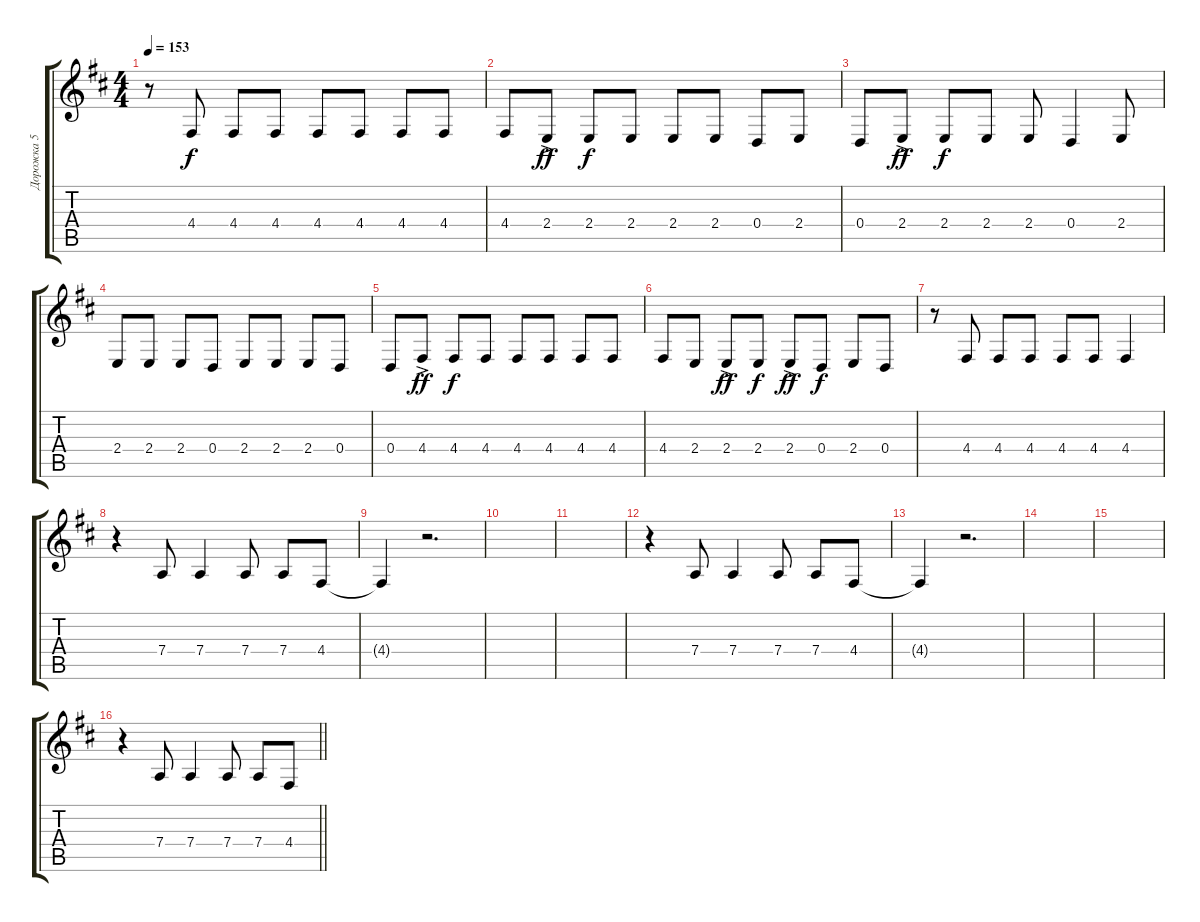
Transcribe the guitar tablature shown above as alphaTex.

\track ("Дорожка 5" "Дорожка 5") {instrument tenorsax}
\staff {score tabs}
\tuning (E4 B3 G3 D3 A2 E2) {hide}
\ts (4 4)
\tempo 153
\clef g2
\ks bminor
r.8{dy f} 4.4.8 4.4.8 4.4.8 4.4.8 4.4.8 4.4.8 4.4.8 |
4.4.8 2.4{ac}.8{dy ff} 2.4.8{dy f} 2.4.8 2.4.8 2.4.8 0.4.8 2.4.8 |
0.4.8 2.4{ac}.8{dy ff} 2.4.8{dy f} 2.4.8 2.4.8 0.4.4 2.4.8 |
2.4.8 2.4.8 2.4.8 0.4.8 2.4.8 2.4.8 2.4.8 0.4.8 |
0.4.8 4.4{ac}.8{dy ff} 4.4.8{dy f} 4.4.8 4.4.8 4.4.8 4.4.8 4.4.8 |
4.4.8 2.4.8 2.4{ac}.8{dy ff} 2.4.8{dy f} 2.4{ac}.8{dy ff} 0.4.8{dy f} 2.4.8 0.4.8 |
r.8 4.4.8 4.4.8 4.4.8 4.4.8 4.4.8 4.4.4 |
r.4 7.4.8 7.4.4 7.4.8 7.4.8 4.4.8 |
4.4{t}.4 r.2{d} |
|
|
r.4 7.4.8 7.4.4 7.4.8 7.4.8 4.4.8 |
4.4{t}.4 r.2{d} |
|
|
\barLineRight lightlight
r.4 7.4.8 7.4.4 7.4.8 7.4.8 4.4.8
